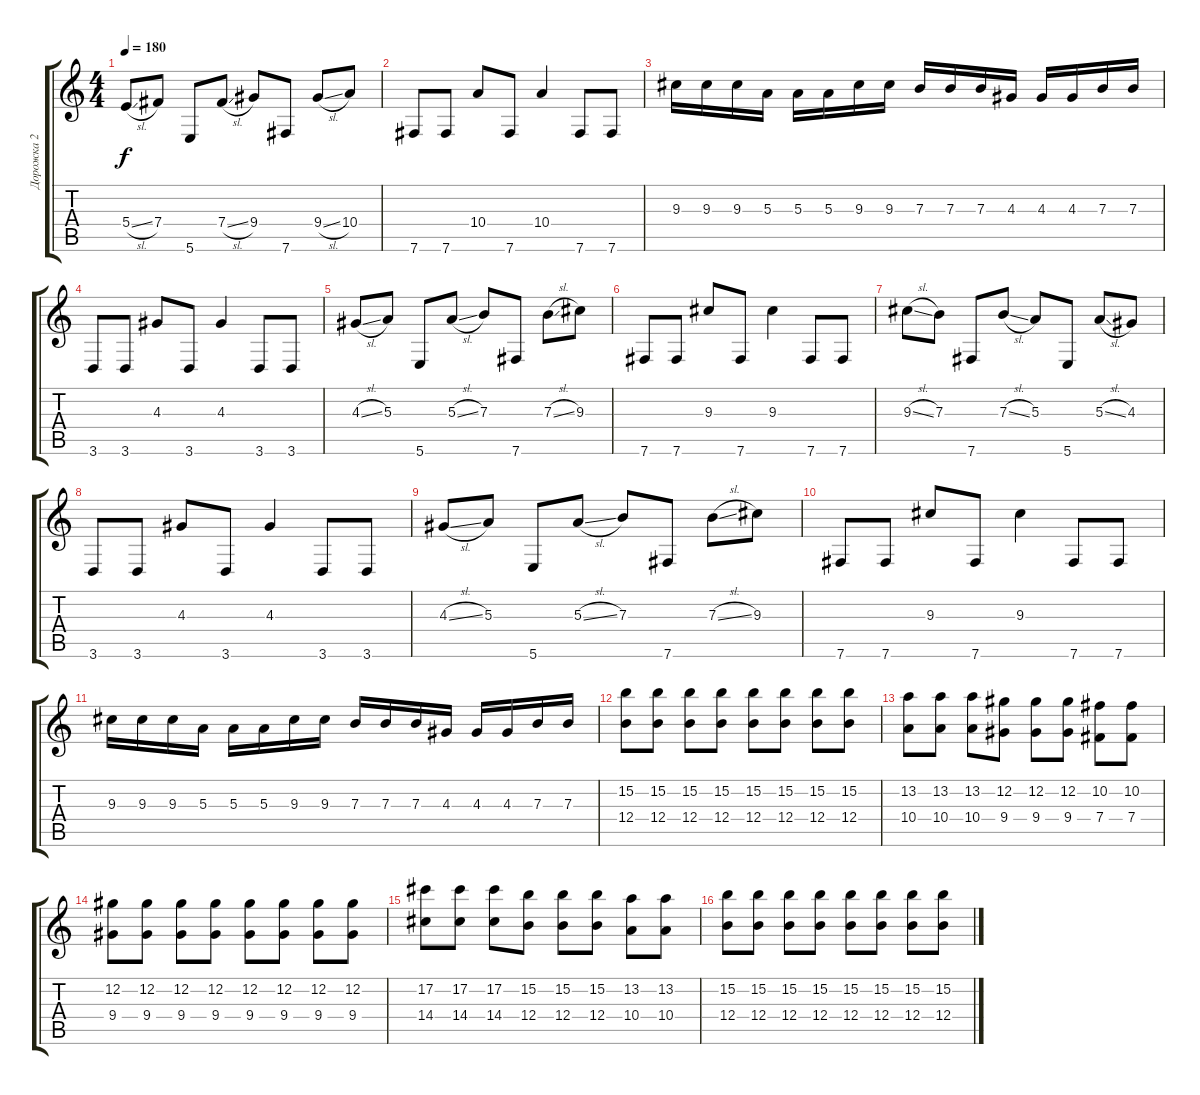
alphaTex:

\track ("Дорожка 2" "Дорожка 2") {instrument distortionguitar}
\staff {score tabs}
\tuning (Db4 Ab3 E3 B2 Gb2 B1) {hide}
\ts (4 4)
\tempo 180
\clef g2
\ks c
5.4{sl}.8{dy f} 7.4.8 5.6.8 7.4{sl}.8 9.4.8 7.6.8 9.4{sl}.8 10.4.8 |
7.6.8 7.6.8 10.4.8 7.6.8 10.4.4 7.6.8 7.6.8 |
9.3.16 9.3.16 9.3.16 5.3.16 5.3.16 5.3.16 9.3.16 9.3.16 7.3.16 7.3.16 7.3.16 4.3.16 4.3.16 4.3.16 7.3.16 7.3.16 |
3.6.8 3.6.8 4.3.8 3.6.8 4.3.4 3.6.8 3.6.8 |
4.3{sl}.8 5.3.8 5.6.8 5.3{sl}.8 7.3.8 7.6.8 7.3{sl}.8 9.3.8 |
7.6.8 7.6.8 9.3.8 7.6.8 9.3.4 7.6.8 7.6.8 |
9.3{sl}.8 7.3.8 7.6.8 7.3{sl}.8 5.3.8 5.6.8 5.3{sl}.8 4.3.8 |
3.6.8 3.6.8 4.3.8 3.6.8 4.3.4 3.6.8 3.6.8 |
4.3{sl}.8 5.3.8 5.6.8 5.3{sl}.8 7.3.8 7.6.8 7.3{sl}.8 9.3.8 |
7.6.8 7.6.8 9.3.8 7.6.8 9.3.4 7.6.8 7.6.8 |
9.3.16 9.3.16 9.3.16 5.3.16 5.3.16 5.3.16 9.3.16 9.3.16 7.3.16 7.3.16 7.3.16 4.3.16 4.3.16 4.3.16 7.3.16 7.3.16 |
(15.2 12.4).8{volume 12} (15.2 12.4).8 (15.2 12.4).8 (15.2 12.4).8 (15.2 12.4).8 (15.2 12.4).8 (15.2 12.4).8 (15.2 12.4).8 |
(13.2 10.4).8 (13.2 10.4).8 (13.2 10.4).8 (12.2 9.4).8 (12.2 9.4).8 (12.2 9.4).8 (10.2 7.4).8 (10.2 7.4).8 |
(12.2 9.4).8 (12.2 9.4).8 (12.2 9.4).8 (12.2 9.4).8 (12.2 9.4).8 (12.2 9.4).8 (12.2 9.4).8 (12.2 9.4).8 |
(17.2 14.4).8 (17.2 14.4).8 (17.2 14.4).8 (15.2 12.4).8 (15.2 12.4).8 (15.2 12.4).8 (13.2 10.4).8 (13.2 10.4).8 |
(15.2 12.4).8 (15.2 12.4).8 (15.2 12.4).8 (15.2 12.4).8 (15.2 12.4).8 (15.2 12.4).8 (15.2 12.4).8 (15.2 12.4).8
